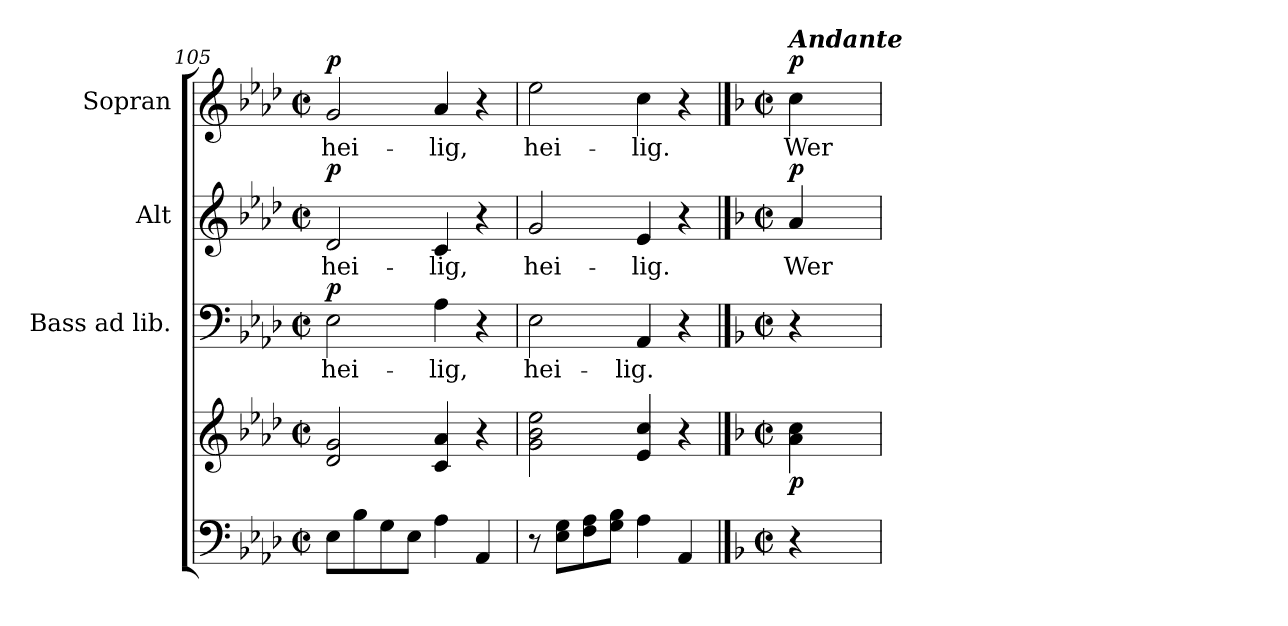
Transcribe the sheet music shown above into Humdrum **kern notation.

**kern	**kern	**dynam	**kern	**text	**dynam	**kern	**text	**dynam	**kern	**text	**dynam
*part4	*part4	*part4	*part3	*part3	*part3	*part2	*part2	*part2	*part1	*part1	*part1
*staff5	*staff4	*staff4/5	*staff3	*staff3	*staff3	*staff2	*staff2	*staff2	*staff1	*staff1	*staff1
*	*	*	*I"Bass ad lib.	*	*	*I"Alt	*	*	*I"Sopran	*	*
*	*	*	*I'B.	*	*	*I'A.	*	*	*I'S.	*	*
*clefF4	*clefG2	*	*clefF4	*	*	*clefG2	*	*	*clefG2	*	*
*k[b-e-a-d-]	*k[b-e-a-d-]	*	*k[b-e-a-d-]	*	*	*k[b-e-a-d-]	*	*	*k[b-e-a-d-]	*	*
*A-:	*A-:	*	*A-:	*	*	*A-:	*	*	*A-:	*	*
*M2/2	*M2/2	*	*M2/2	*	*	*M2/2	*	*	*M2/2	*	*
*met(c|)	*met(c|)	*	*met(c|)	*	*	*met(c|)	*	*	*met(c|)	*	*
=105	=105	=105	=105	=105	=105	=105	=105	=105	=105	=105	=105
!	!	!	!	!LO:LY:b	!LO:DY:a	!	!LO:LY:b	!LO:DY:a	!	!LO:LY:b	!LO:DY:a
8E-\L	2d-/ 2g/	.	2E-\	hei-	p	2d-/	hei-	p	2g/	hei-	p
8B-\	.	.	.	.	.	.	.	.	.	.	.
8G\	.	.	.	.	.	.	.	.	.	.	.
8E-\J	.	.	.	.	.	.	.	.	.	.	.
!	!	!	!	!LO:LY:b	!	!	!LO:LY:b	!	!	!LO:LY:b	!
4A-\	4c/ 4a-/	.	4A-\	-lig,	.	4c/	-lig,	.	4a-/	-lig,	.
4AA-/	4r	.	4r	.	.	4r	.	.	4r	.	.
=106	=106	=106	=106	=106	=106	=106	=106	=106	=106	=106	=106
!	!	!	!	!LO:LY:b	!	!	!LO:LY:b	!	!	!LO:LY:b	!
8r	2g\ 2b-\ 2ee-\	.	2E-\	hei-	.	2g/	hei-	.	2ee-\	hei-	.
8E-\ 8G\L	.	.	.	.	.	.	.	.	.	.	.
8F\ 8A-\	.	.	.	.	.	.	.	.	.	.	.
8G\ 8B-\J	.	.	.	.	.	.	.	.	.	.	.
!	!	!	!	!LO:LY:b	!	!	!LO:LY:b	!	!	!LO:LY:b	!
4A-\	4e-/ 4cc/	.	4AA-/	-lig.	.	4e-/	-lig.	.	4cc\	-lig.	.
4AA-/	4r	.	4r	.	.	4r	.	.	4r	.	.
!!LO:PB:g=z
==107	==107	==107	==107	==107	==107	==107	==107	==107	==107	==107	==107
*k[b-]	*k[b-]	*	*k[b-]	*	*	*k[b-]	*	*	*k[b-]	*	*
*F:	*F:	*	*F:	*	*	*F:	*	*	*F:	*	*
*M2/2	*M2/2	*	*M2/2	*	*	*M2/2	*	*	*M2/2	*	*
*met(c|)	*met(c|)	*	*met(c|)	*	*	*met(c|)	*	*	*met(c|)	*	*
!	!	!	!	!	!	!	!	!	!LO:TX:a:Bi:t=Andante	!	!
!	!	!LO:DY:b	!	!	!	!	!LO:LY:b	!LO:DY:a	!	!LO:LY:b	!LO:DY:a
4r	4a\ 4cc\	p	4r	.	.	4a/	Wer	p	4cc\	Wer	p
=	=	=	=	=	=	=	=	=	=	=	=
*-	*-	*-	*-	*-	*-	*-	*-	*-	*-	*-	*-
